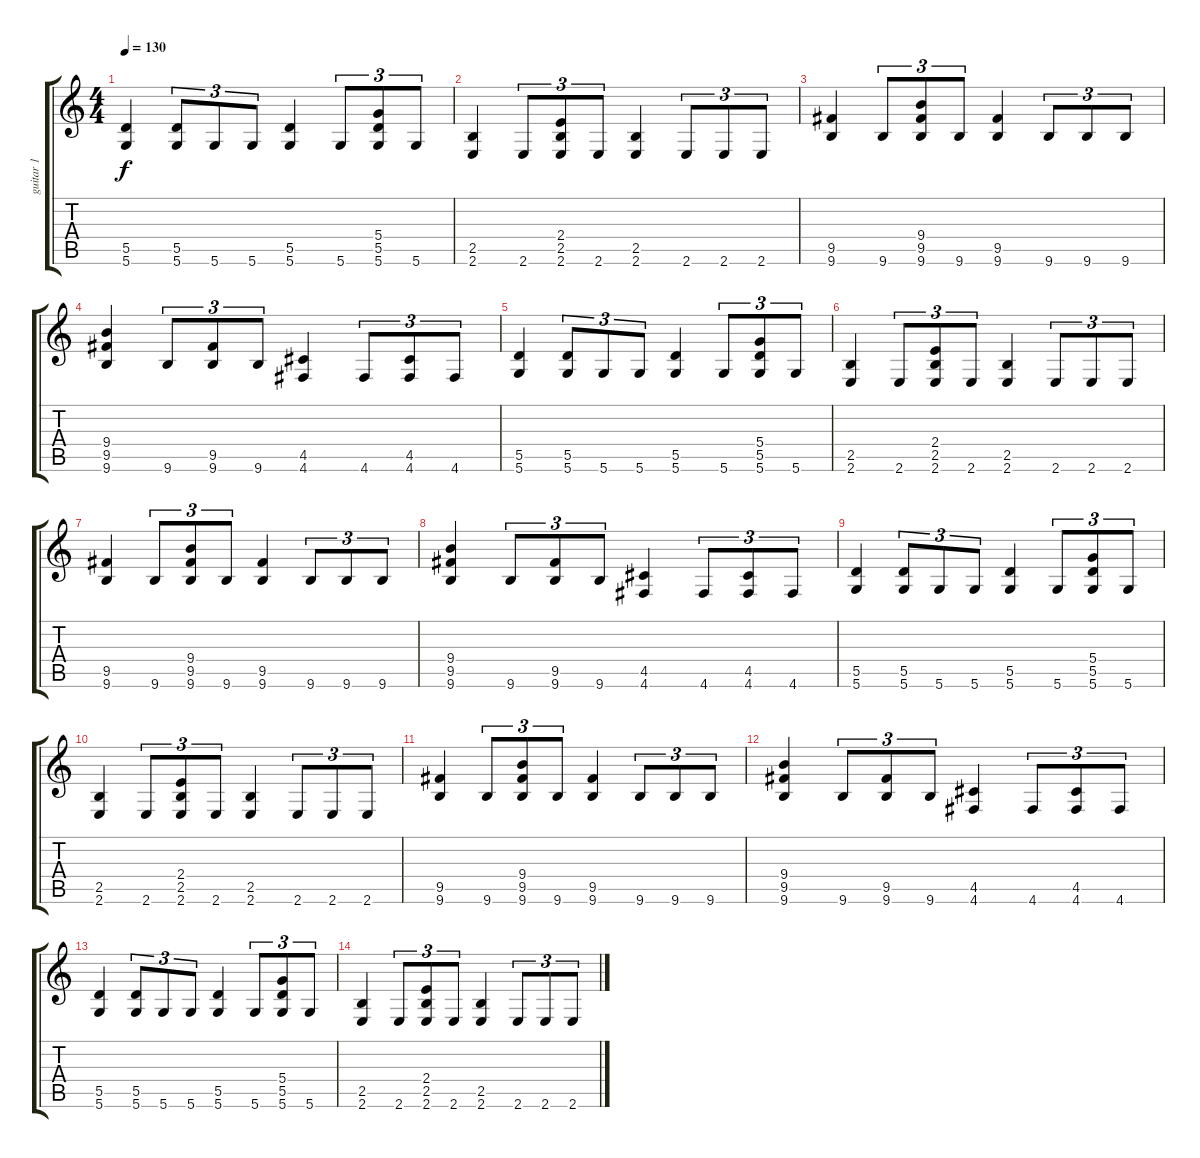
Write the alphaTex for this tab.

\track ("guitar 1" "guitar 1") {instrument overdrivenguitar}
\staff {score tabs}
\tuning (E4 B3 G3 D3 A2 D2) {hide}
\ts (4 4)
\tempo 130
\clef g2
\ks c
(5.5 5.6).4{dy f} (5.5 5.6).8{tu (3 2)} 5.6.8{tu (3 2)} 5.6.8{tu (3 2)} (5.5 5.6).4 5.6.8{tu (3 2)} (5.4 5.5 5.6).8{tu (3 2)} 5.6.8{tu (3 2)} |
(2.5 2.6).4 2.6.8{tu (3 2)} (2.4 2.5 2.6).8{tu (3 2)} 2.6.8{tu (3 2)} (2.5 2.6).4 2.6.8{tu (3 2)} 2.6.8{tu (3 2)} 2.6.8{tu (3 2)} |
(9.5 9.6).4 9.6.8{tu (3 2)} (9.4 9.5 9.6).8{tu (3 2)} 9.6.8{tu (3 2)} (9.5 9.6).4 9.6.8{tu (3 2)} 9.6.8{tu (3 2)} 9.6.8{tu (3 2)} |
(9.4 9.5 9.6).4 9.6.8{tu (3 2)} (9.5 9.6).8{tu (3 2)} 9.6.8{tu (3 2)} (4.5 4.6).4 4.6.8{tu (3 2)} (4.5 4.6).8{tu (3 2)} 4.6.8{tu (3 2)} |
(5.5 5.6).4 (5.5 5.6).8{tu (3 2)} 5.6.8{tu (3 2)} 5.6.8{tu (3 2)} (5.5 5.6).4 5.6.8{tu (3 2)} (5.4 5.5 5.6).8{tu (3 2)} 5.6.8{tu (3 2)} |
(2.5 2.6).4 2.6.8{tu (3 2)} (2.4 2.5 2.6).8{tu (3 2)} 2.6.8{tu (3 2)} (2.5 2.6).4 2.6.8{tu (3 2)} 2.6.8{tu (3 2)} 2.6.8{tu (3 2)} |
(9.5 9.6).4 9.6.8{tu (3 2)} (9.4 9.5 9.6).8{tu (3 2)} 9.6.8{tu (3 2)} (9.5 9.6).4 9.6.8{tu (3 2)} 9.6.8{tu (3 2)} 9.6.8{tu (3 2)} |
(9.4 9.5 9.6).4 9.6.8{tu (3 2)} (9.5 9.6).8{tu (3 2)} 9.6.8{tu (3 2)} (4.5 4.6).4 4.6.8{tu (3 2)} (4.5 4.6).8{tu (3 2)} 4.6.8{tu (3 2)} |
(5.5 5.6).4 (5.5 5.6).8{tu (3 2)} 5.6.8{tu (3 2)} 5.6.8{tu (3 2)} (5.5 5.6).4 5.6.8{tu (3 2)} (5.4 5.5 5.6).8{tu (3 2)} 5.6.8{tu (3 2)} |
(2.5 2.6).4 2.6.8{tu (3 2)} (2.4 2.5 2.6).8{tu (3 2)} 2.6.8{tu (3 2)} (2.5 2.6).4 2.6.8{tu (3 2)} 2.6.8{tu (3 2)} 2.6.8{tu (3 2)} |
(9.5 9.6).4 9.6.8{tu (3 2)} (9.4 9.5 9.6).8{tu (3 2)} 9.6.8{tu (3 2)} (9.5 9.6).4 9.6.8{tu (3 2)} 9.6.8{tu (3 2)} 9.6.8{tu (3 2)} |
(9.4 9.5 9.6).4 9.6.8{tu (3 2)} (9.5 9.6).8{tu (3 2)} 9.6.8{tu (3 2)} (4.5 4.6).4 4.6.8{tu (3 2)} (4.5 4.6).8{tu (3 2)} 4.6.8{tu (3 2)} |
(5.5 5.6).4 (5.5 5.6).8{tu (3 2)} 5.6.8{tu (3 2)} 5.6.8{tu (3 2)} (5.5 5.6).4 5.6.8{tu (3 2)} (5.4 5.5 5.6).8{tu (3 2)} 5.6.8{tu (3 2)} |
(2.5 2.6).4 2.6.8{tu (3 2)} (2.4 2.5 2.6).8{tu (3 2)} 2.6.8{tu (3 2)} (2.5 2.6).4 2.6.8{tu (3 2)} 2.6.8{tu (3 2)} 2.6.8{tu (3 2)}
